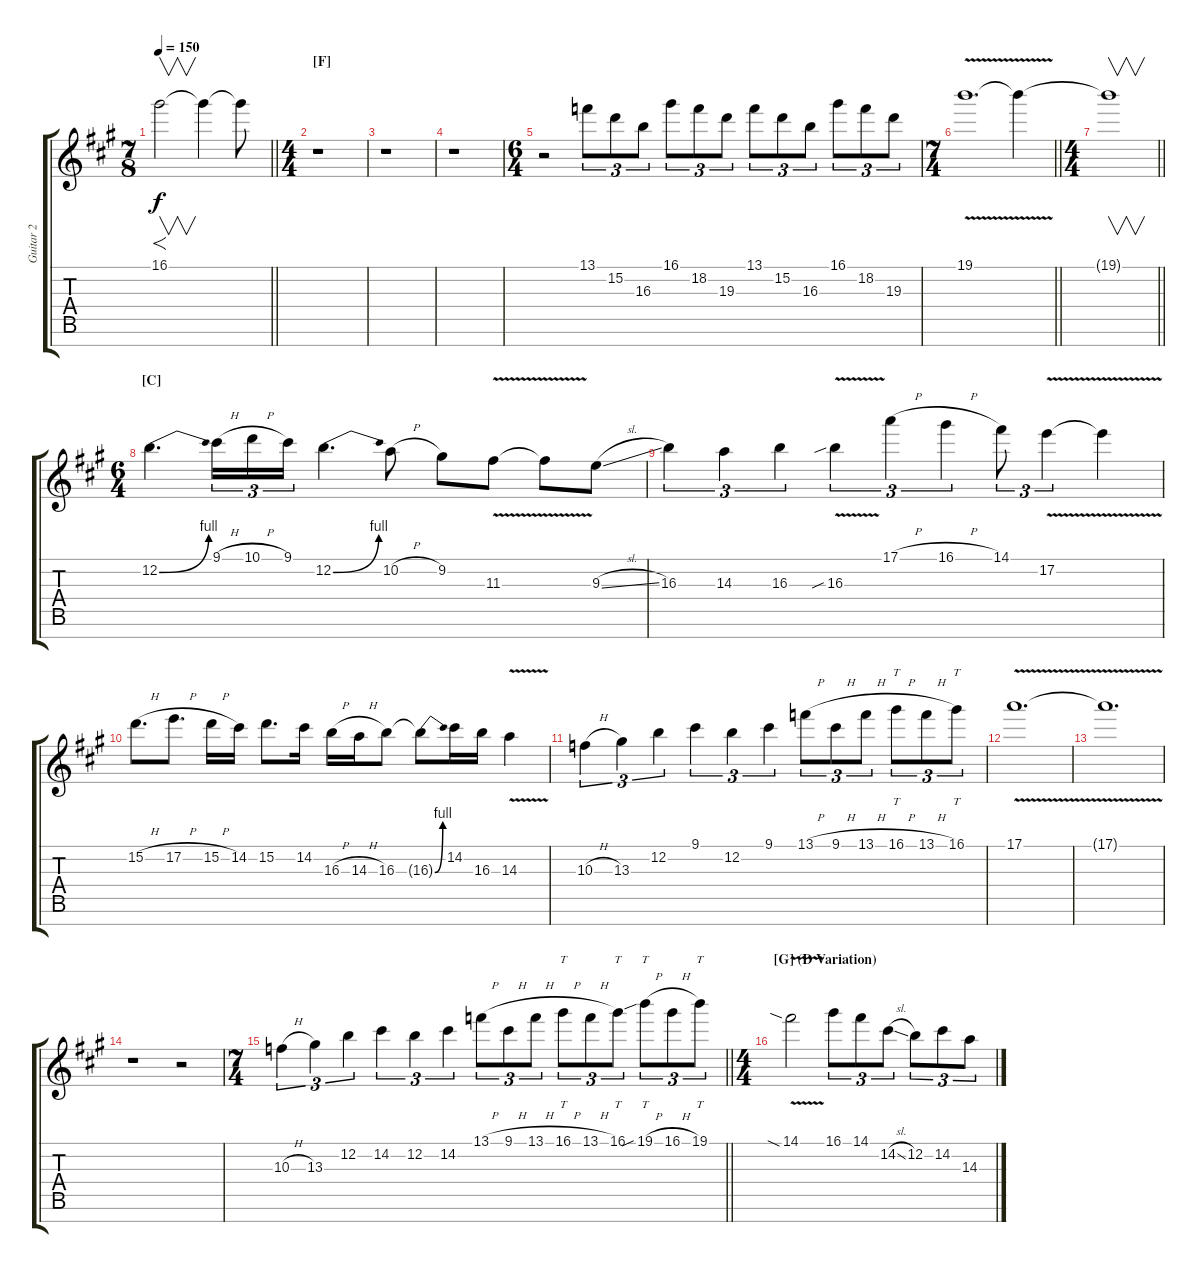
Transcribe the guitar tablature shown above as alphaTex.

\track ("Guitar 2" "Guitar 2") {instrument overdrivenguitar}
\staff {score tabs}
\tuning (E4 B3 G3 D3 A2 E2 B1) {hide}
\ts (7 8)
\tempo 150
\clef g2
\barLineRight lightlight
\ks f#minor
16.1.2{f v dy f} 16.1{t}.4 16.1{t}.8 |
\ts (4 4)
\section ("" "[F]")
r.1 |
r.1 |
r.1 |
\ts (6 4)
r.2 13.1.8{tu (3 2)} 15.2.8{tu (3 2)} 16.3.8{tu (3 2)} 16.1.8{tu (3 2)} 18.2.8{tu (3 2)} 19.3.8{tu (3 2)} 13.1.8{tu (3 2)} 15.2.8{tu (3 2)} 16.3.8{tu (3 2)} 16.1.8{tu (3 2)} 18.2.8{tu (3 2)} 19.3.8{tu (3 2)} |
\ts (7 4)
\barLineRight lightlight
19.1{v}.1{d} 19.1{t}.4 |
\ts (4 4)
\barLineRight lightlight
19.1{t}.1{v} |
\ts (6 4)
\section ("" "[C]")
12.2{be (bend 0 0 60 4)}.4{d} 9.1{h}.16{tu (3 2)} 10.1{h}.16{tu (3 2)} 9.1.16{tu (3 2)} 12.2{be (bend 0 0 60 4)}.4{d} 10.2{h}.8 9.2.8 11.3{v}.8 11.3{t}.8 9.3{sl}.8 |
16.3.4{tu (3 2)} 14.3.4{tu (3 2)} 16.3.4{tu (3 2)} 16.3{v sib}.4{tu (3 2)} 17.1{h}.4{tu (3 2)} 16.1{h}.4{tu (3 2)} 14.1.8{tu (3 2)} 17.2{v}.4{tu (3 2)} 17.2{t}.4 |
15.2{h}.8{d} 17.2{h}.8{d} 15.2{h}.16 14.2.16 15.2.8{d} 14.2.16 16.3{h}.16 14.3{h}.16 16.3.8 16.3{be (bend 0 0 60 4) t}.8 14.2.16 16.3.16 14.3{v}.4 |
10.3{h}.4{tu (3 2)} 13.3.4{tu (3 2)} 12.2.4{tu (3 2)} 9.1.4{tu (3 2)} 12.2.4{tu (3 2)} 9.1.4{tu (3 2)} 13.1{h}.8{tu (3 2)} 9.1{h}.8{tu (3 2)} 13.1{h}.8{tu (3 2)} 16.1{h}.8{tt tu (3 2)} 13.1{h}.8{tu (3 2)} 16.1.8{tt tu (3 2)} |
17.1{v}.1{d volume 0} |
17.1{t}.1{d} |
r.1{volume 16} r.2 |
\ts (7 4)
\barLineRight lightlight
10.3{h}.4{tu (3 2)} 13.3.4{tu (3 2)} 12.2.4{tu (3 2)} 14.2.4{tu (3 2)} 12.2.4{tu (3 2)} 14.2.4{tu (3 2)} 13.1{h}.8{tu (3 2)} 9.1{h}.8{tu (3 2)} 13.1{h}.8{tu (3 2)} 16.1{h}.8{tt tu (3 2)} 13.1{h}.8{tu (3 2)} 16.1.8{tt tu (3 2)} 19.1{sib h}.8{tt tu (3 2)} 16.1{h}.8{tu (3 2)} 19.1.8{tt tu (3 2)} |
\ts (4 4)
\section ("" "[G] (D Variation)")
14.1{v sia}.2 16.1.8{tu (3 2)} 14.1.8{tu (3 2)} 14.2{sl}.8{tu (3 2)} 12.2.8{tu (3 2)} 14.2.8{tu (3 2)} 14.3.8{tu (3 2)}
